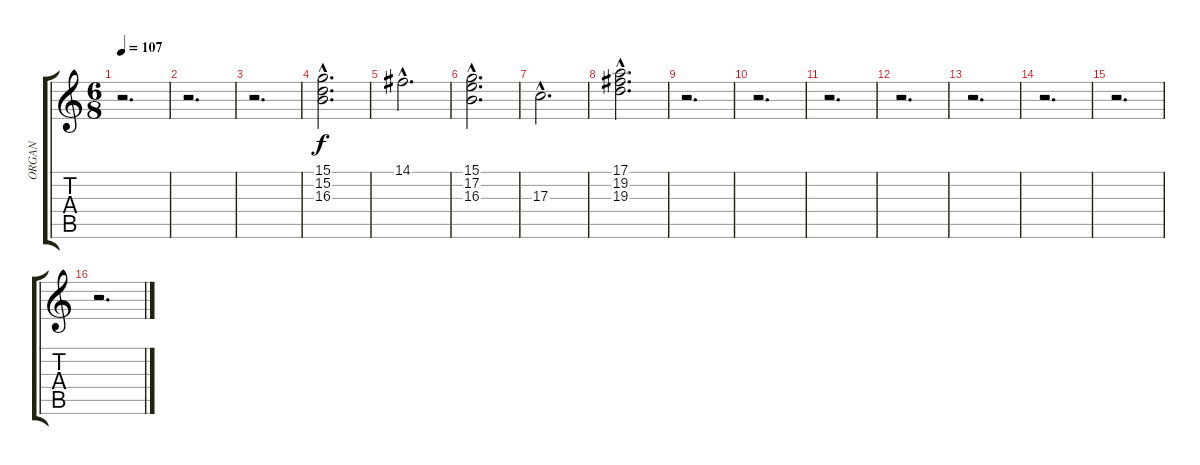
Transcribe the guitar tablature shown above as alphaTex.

\track ("ORGAN" "ORGAN") {instrument rockorgan}
\staff {score tabs}
\tuning (E4 B3 G3 D3 A2 E2) {hide}
\ts (6 8)
\tempo 107
\clef g2
\ks c
r.2{d dy f} |
r.2{d} |
r.2{d} |
(15.1{hac} 15.2 16.3).2{d} |
14.1{hac}.2{d} |
(15.1 17.2 16.3{hac}).2{d} |
17.3{hac}.2{d} |
(17.1{hac} 19.2{hac} 19.3{hac}).2{d} |
r.2{d} |
r.2{d} |
r.2{d} |
r.2{d} |
r.2{d} |
r.2{d} |
r.2{d} |
r.2{d}
